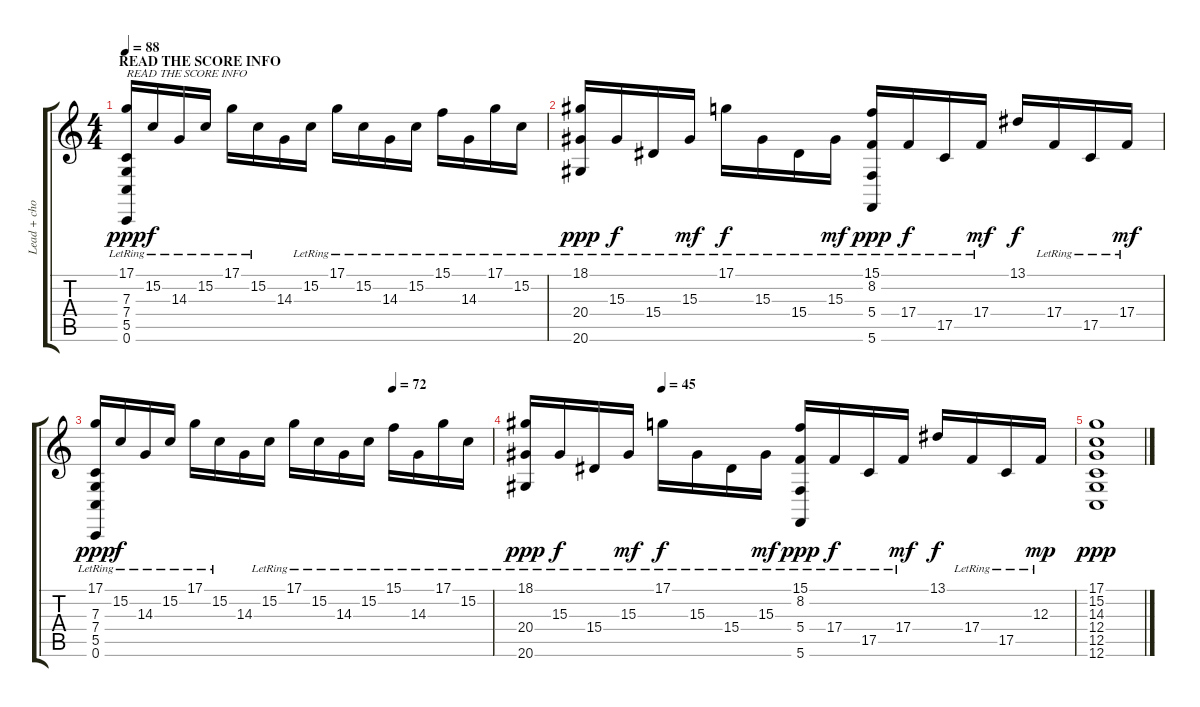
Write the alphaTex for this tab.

\track ("Lead + chords" "Lead + cho") {instrument acousticgrandpiano}
\staff {score tabs}
\tuning (D4 A3 F3 C3 G2 C2) {hide}
\ts (4 4)
\section ("" "READ THE SCORE INFO")
\tempo 88
\clef g2
\ks c
(17.1{lr} 7.3{lr} 7.4{lr} 5.5{lr} 0.6).16{txt "READ THE SCORE INFO" dy ppp instrument acousticgrandpiano} 15.2{lr}.16{dy f} 14.3{lr}.16 15.2{lr}.16 17.1{lr}.16 15.2{lr}.16 14.3.16 15.2{lr}.16 17.1{lr}.16 15.2{lr}.16 14.3{lr}.16 15.2{lr}.16 15.1{lr}.16 14.3{lr}.16 17.1{lr}.16 15.2{lr}.16 |
(18.1{lr} 20.4 20.6{lr}).16{dy ppp} 15.3{lr}.16{dy f} 15.4{lr}.16 15.3{lr}.16{dy mf} 17.1{lr}.16{dy f} 15.3{lr}.16 15.4{lr}.16 15.3{lr}.16{dy mf} (15.1 8.2{lr} 5.4{lr} 5.6{lr}).16{dy ppp} 17.4{lr}.16{dy f} 17.5{lr}.16 17.4{lr}.16{dy mf} 13.1.16{dy f} 17.4{lr}.16 17.5{lr}.16 17.4{lr}.16{dy mf} |
\tempo (72 0.75)
(17.1{lr} 7.3{lr} 7.4{lr} 5.5{lr} 0.6{lr}).16{dy ppp} 15.2{lr}.16{dy f} 14.3{lr}.16 15.2{lr}.16 17.1{lr}.16 15.2{lr}.16 14.3.16 15.2{lr}.16 17.1{lr}.16 15.2{lr}.16 14.3{lr}.16 15.2{lr}.16 15.1{lr}.16 14.3{lr}.16 17.1{lr}.16 15.2{lr}.16 |
\tempo (45 0.25)
(18.1{lr} 20.4{lr} 20.6{lr}).16{dy ppp} 15.3{lr}.16{dy f} 15.4{lr}.16 15.3{lr}.16{dy mf} 17.1{lr}.16{dy f} 15.3{lr}.16 15.4{lr}.16 15.3{lr}.16{dy mf} (15.1 8.2{lr} 5.4{lr} 5.6{lr}).16{dy ppp} 17.4{lr}.16{dy f} 17.5{lr}.16 17.4{lr}.16{dy mf} 13.1.16{dy f} 17.4{lr}.16 17.5{lr}.16 12.3{lr}.16{dy mp} |
(17.1 15.2 14.3 12.4 12.5 12.6).1{dy ppp}
